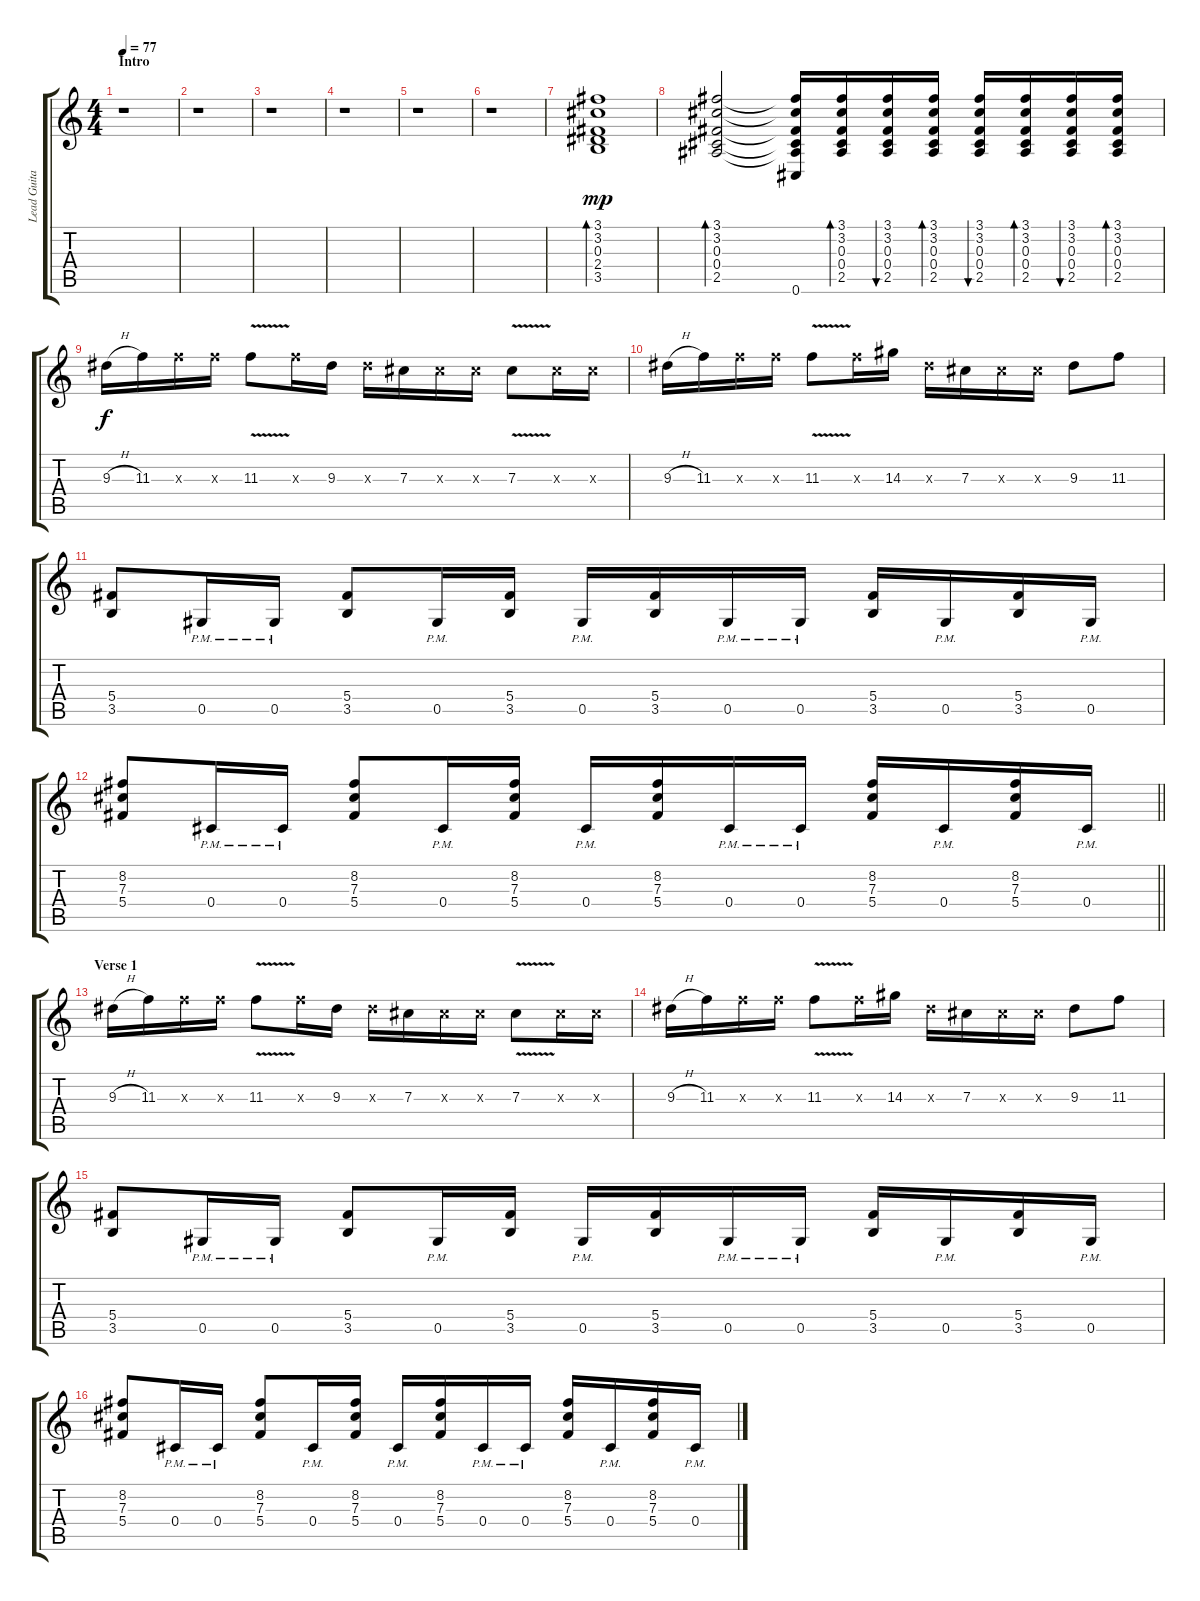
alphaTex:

\track ("Lead Guitar" "Lead Guita") {instrument acousticguitarsteel}
\staff {score tabs}
\tuning (Eb4 Bb3 Gb3 Db3 Ab2 Db2) {hide}
\ts (4 4)
\section ("" "Intro")
\tempo 77
\clef g2
\ks c
r.1{dy mp instrument acousticguitarsteel} |
r.1 |
r.1 |
r.1 |
r.1 |
r.1 |
(3.1 3.2 0.3 2.4 3.5).1{bd 60} |
(3.1 3.2 0.3 0.4 2.5).2{bd 60} (3.1{t} 3.2{t} 0.3{t} 0.4{t} 2.5{t} 0.6).16 (3.1 3.2 0.3 0.4 2.5).16{bd 30} (3.1 3.2 0.3 0.4 2.5).16{bu 30} (3.1 3.2 0.3 0.4 2.5).16{bd 30} (3.1 3.2 0.3 0.4 2.5).16{bu 30} (3.1 3.2 0.3 0.4 2.5).16{bd 30} (3.1 3.2 0.3 0.4 2.5).16{bu 30} (3.1 3.2 0.3 0.4 2.5).16{bd 30} |
9.3{h}.16{dy f} 11.3.16 11.3{x}.16 11.3{x}.16 11.3{v}.8 11.3{x}.16 9.3.16 9.3{x}.16 7.3.16 7.3{x}.16 7.3{x}.16 7.3{v}.8 7.3{x}.16 7.3{x}.16 |
9.3{h}.16 11.3.16 11.3{x}.16 11.3{x}.16 11.3{v}.8 11.3{x}.16 14.3.16 9.3{x}.16 7.3.16 7.3{x}.16 7.3{x}.16 9.3.8 11.3.8 |
(5.4 3.5).8 0.5{pm}.16 0.5{pm}.16 (5.4 3.5).8 0.5{pm}.16 (5.4 3.5).16 0.5{pm}.16 (5.4 3.5).16 0.5{pm}.16 0.5{pm}.16 (5.4 3.5).16 0.5{pm}.16 (5.4 3.5).16 0.5{pm}.16 |
\barLineRight lightlight
(8.2 7.3 5.4).8 0.4{pm}.16 0.4{pm}.16 (8.2 7.3 5.4).8 0.4{pm}.16 (8.2 7.3 5.4).16 0.4{pm}.16 (8.2 7.3 5.4).16 0.4{pm}.16 0.4{pm}.16 (8.2 7.3 5.4).16 0.4{pm}.16 (8.2 7.3 5.4).16 0.4{pm}.16 |
\section ("" "Verse 1")
9.3{h}.16 11.3.16 11.3{x}.16 11.3{x}.16 11.3{v}.8 11.3{x}.16 9.3.16 9.3{x}.16 7.3.16 7.3{x}.16 7.3{x}.16 7.3{v}.8 7.3{x}.16 7.3{x}.16 |
9.3{h}.16 11.3.16 11.3{x}.16 11.3{x}.16 11.3{v}.8 11.3{x}.16 14.3.16 9.3{x}.16 7.3.16 7.3{x}.16 7.3{x}.16 9.3.8 11.3.8 |
(5.4 3.5).8 0.5{pm}.16 0.5{pm}.16 (5.4 3.5).8 0.5{pm}.16 (5.4 3.5).16 0.5{pm}.16 (5.4 3.5).16 0.5{pm}.16 0.5{pm}.16 (5.4 3.5).16 0.5{pm}.16 (5.4 3.5).16 0.5{pm}.16 |
(8.2 7.3 5.4).8 0.4{pm}.16 0.4{pm}.16 (8.2 7.3 5.4).8 0.4{pm}.16 (8.2 7.3 5.4).16 0.4{pm}.16 (8.2 7.3 5.4).16 0.4{pm}.16 0.4{pm}.16 (8.2 7.3 5.4).16 0.4{pm}.16 (8.2 7.3 5.4).16 0.4{pm}.16
